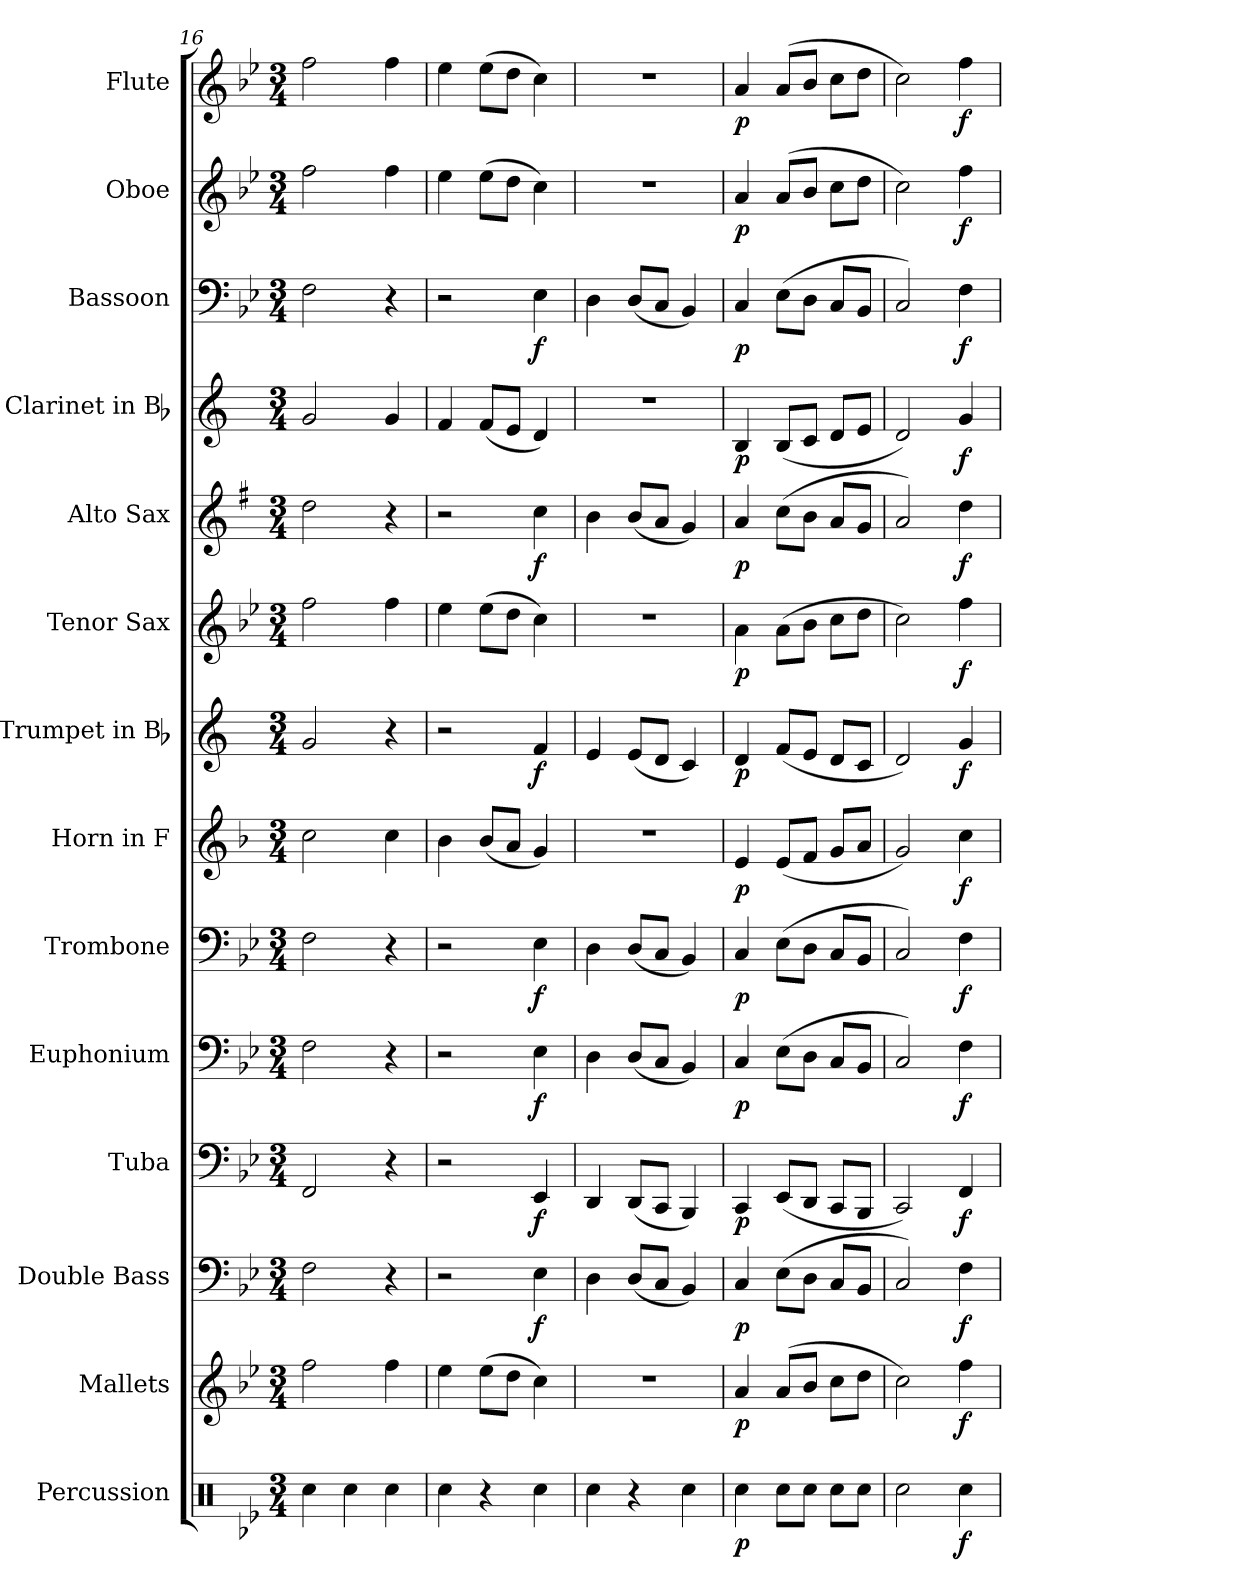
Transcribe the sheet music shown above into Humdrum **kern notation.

**kern	**dynam	**kern	**dynam	**kern	**dynam	**kern	**dynam	**kern	**dynam	**kern	**dynam	**kern	**dynam	**kern	**dynam	**kern	**dynam	**kern	**dynam	**kern	**dynam	**kern	**dynam	**kern	**dynam	**kern	**dynam
*part14	*part14	*part13	*part13	*part12	*part12	*part11	*part11	*part10	*part10	*part9	*part9	*part8	*part8	*part7	*part7	*part6	*part6	*part5	*part5	*part4	*part4	*part3	*part3	*part2	*part2	*part1	*part1
*staff14	*staff14	*staff13	*staff13	*staff12	*staff12	*staff11	*staff11	*staff10	*staff10	*staff9	*staff9	*staff8	*staff8	*staff7	*staff7	*staff6	*staff6	*staff5	*staff5	*staff4	*staff4	*staff3	*staff3	*staff2	*staff2	*staff1	*staff1
*I"Percussion	*	*I"Mallets	*	*I"Double Bass	*	*I"Tuba	*	*I"Euphonium	*	*I"Trombone	*	*I"Horn in F	*	*I"Trumpet in Bb	*	*I"Tenor Sax	*	*I"Alto Sax	*	*I"Clarinet in Bb	*	*I"Bassoon	*	*I"Oboe	*	*I"Flute	*
*I'Perc.	*	*I'Mal.	*	*I'D.B.	*	*I'Tuba	*	*I'Euph.	*	*I'Tbn.	*	*I'Hn.	*	*	*	*I'T. Sx.	*	*I'A. Sx.	*	*	*	*I'Bsn.	*	*I'Ob.	*	*I'Fl.	*
*clefX	*	*clefG2	*	*clefF4	*	*clefF4	*	*clefF4	*	*clefF4	*	*clefG2	*	*clefG2	*	*clefG2	*	*clefG2	*	*clefG2	*	*clefF4	*	*clefG2	*	*clefG2	*
*	*	*	*	*ITrd7c12	*	*	*	*	*	*	*	*ITrd4c7	*	*ITrd1c2	*	*ITrd8c14	*	*ITrd5c9	*	*ITrd1c2	*	*	*	*	*	*	*
*k[b-e-]	*	*k[b-e-]	*	*k[b-e-]	*	*k[b-e-]	*	*k[b-e-]	*	*k[b-e-]	*	*k[b-e-]	*	*k[b-e-]	*	*k[b-e-]	*	*k[b-e-]	*	*k[b-e-]	*	*k[b-e-]	*	*k[b-e-]	*	*k[b-e-]	*
*B-:	*	*B-:	*	*B-:	*	*B-:	*	*B-:	*	*B-:	*	*B-:	*	*B-:	*	*B-:	*	*B-:	*	*B-:	*	*B-:	*	*B-:	*	*B-:	*
*M3/4	*	*M3/4	*	*M3/4	*	*M3/4	*	*M3/4	*	*M3/4	*	*M3/4	*	*M3/4	*	*M3/4	*	*M3/4	*	*M3/4	*	*M3/4	*	*M3/4	*	*M3/4	*
=16	=16	=16	=16	=16	=16	=16	=16	=16	=16	=16	=16	=16	=16	=16	=16	=16	=16	=16	=16	=16	=16	=16	=16	=16	=16	=16	=16
4Rcc\	.	2ff\	.	2FF\	.	2FF/	.	2F\	.	2F\	.	2f\	.	2f/	.	2f\	.	2f\	.	2f/	.	2F\	.	2ff\	.	2ff\	.
4Rcc\	.	.	.	.	.	.	.	.	.	.	.	.	.	.	.	.	.	.	.	.	.	.	.	.	.	.	.
4Rcc\	.	4ff\	.	4r	.	4r	.	4r	.	4r	.	4f\	.	4r	.	4f\	.	4r	.	4f/	.	4r	.	4ff\	.	4ff\	.
=17	=17	=17	=17	=17	=17	=17	=17	=17	=17	=17	=17	=17	=17	=17	=17	=17	=17	=17	=17	=17	=17	=17	=17	=17	=17	=17	=17
4Rcc@4@\	.	4ee-\	.	2r	.	2r	.	2r	.	2r	.	4e-\	.	2r	.	4e-\	.	2r	.	4e-/	.	2r	.	4ee-\	.	4ee-\	.
4r	.	(>8ee-\L	.	.	.	.	.	.	.	.	.	(<8e-/L	.	.	.	(>8e-\L	.	.	.	(<8e-/L	.	.	.	(>8ee-\L	.	(>8ee-\L	.
.	.	8dd\J	.	.	.	.	.	.	.	.	.	8d/J	.	.	.	8d\J	.	.	.	8d/J	.	.	.	8dd\J	.	8dd\J	.
!	!	!	!	!	!LO:DY:b	!	!LO:DY:b	!	!LO:DY:b	!	!LO:DY:b	!	!	!	!LO:DY:b	!	!	!	!LO:DY:b	!	!	!	!LO:DY:b	!	!	!	!
4Rcc\	.	4cc\)	.	4EE-\	f	4EE-/	f	4E-\	f	4E-\	f	4c/)	.	4e-/	f	4c\)	.	4e-\	f	4c/)	.	4E-\	f	4cc\)	.	4cc\)	.
=18	=18	=18	=18	=18	=18	=18	=18	=18	=18	=18	=18	=18	=18	=18	=18	=18	=18	=18	=18	=18	=18	=18	=18	=18	=18	=18	=18
4Rcc@4@\	.	2.r	.	4DD\	.	4DD/	.	4D\	.	4D\	.	2.r	.	4d/	.	2.r	.	4d\	.	2.r	.	4D\	.	2.r	.	2.r	.
4r	.	.	.	(<8DD/L	.	(<8DD/L	.	(<8D/L	.	(<8D/L	.	.	.	(<8d/L	.	.	.	(<8d/L	.	.	.	(<8D/L	.	.	.	.	.
.	.	.	.	8CC/J	.	8CC/J	.	8C/J	.	8C/J	.	.	.	8c/J	.	.	.	8c/J	.	.	.	8C/J	.	.	.	.	.
4Rcc\	.	.	.	4BBB-/)	.	4BBB-/)	.	4BB-/)	.	4BB-/)	.	.	.	4B-/)	.	.	.	4B-/)	.	.	.	4BB-/)	.	.	.	.	.
=19	=19	=19	=19	=19	=19	=19	=19	=19	=19	=19	=19	=19	=19	=19	=19	=19	=19	=19	=19	=19	=19	=19	=19	=19	=19	=19	=19
!	!LO:DY:b	!	!LO:DY:b	!	!LO:DY:b	!	!LO:DY:b	!	!LO:DY:b	!	!LO:DY:b	!	!LO:DY:b	!	!LO:DY:b	!	!LO:DY:b	!	!LO:DY:b	!	!LO:DY:b	!	!LO:DY:b	!	!LO:DY:b	!	!LO:DY:b
4Rcc\	p	4a/	p	4CC/	p	4CC/	p	4C/	p	4C/	p	4A/	p	4c/	p	4A\	p	4c/	p	4A/	p	4C/	p	4a/	p	4a/	p
8Rcc\L	.	(>8a/L	.	(>8EE-\L	.	(<8EE-/L	.	(>8E-\L	.	(>8E-\L	.	(<8A/L	.	(<8e-/L	.	(>8A\L	.	(>8e-\L	.	(<8A/L	.	(>8E-\L	.	(>8a/L	.	(>8a/L	.
8Rcc\J	.	8b-/J	.	8DD\J	.	8DD/J	.	8D\J	.	8D\J	.	8B-/J	.	8d/J	.	8B-\J	.	8d\J	.	8B-/J	.	8D\J	.	8b-/J	.	8b-/J	.
8Rcc\L	.	8cc\L	.	8CC/L	.	8CC/L	.	8C/L	.	8C/L	.	8c/L	.	8c/L	.	8c\L	.	8c/L	.	8c/L	.	8C/L	.	8cc\L	.	8cc\L	.
8Rcc\J	.	8dd\J	.	8BBB-/J	.	8BBB-/J	.	8BB-/J	.	8BB-/J	.	8d/J	.	8B-/J	.	8d\J	.	8B-/J	.	8d/J	.	8BB-/J	.	8dd\J	.	8dd\J	.
=20	=20	=20	=20	=20	=20	=20	=20	=20	=20	=20	=20	=20	=20	=20	=20	=20	=20	=20	=20	=20	=20	=20	=20	=20	=20	=20	=20
2Rcc\	.	2cc\)	.	2CC/)	.	2CC/)	.	2C/)	.	2C/)	.	2c/)	.	2c/)	.	2c\)	.	2c/)	.	2c/)	.	2C/)	.	2cc\)	.	2cc\)	.
!	!LO:DY:b	!	!LO:DY:b	!	!LO:DY:b	!	!LO:DY:b	!	!LO:DY:b	!	!LO:DY:b	!	!LO:DY:b	!	!LO:DY:b	!	!LO:DY:b	!	!LO:DY:b	!	!LO:DY:b	!	!LO:DY:b	!	!LO:DY:b	!	!LO:DY:b
4Rcc\	f	4ff\	f	4FF\	f	4FF/	f	4F\	f	4F\	f	4f\	f	4f/	f	4f\	f	4f\	f	4f/	f	4F\	f	4ff\	f	4ff\	f
=	=	=	=	=	=	=	=	=	=	=	=	=	=	=	=	=	=	=	=	=	=	=	=	=	=	=	=
*-	*-	*-	*-	*-	*-	*-	*-	*-	*-	*-	*-	*-	*-	*-	*-	*-	*-	*-	*-	*-	*-	*-	*-	*-	*-	*-	*-
